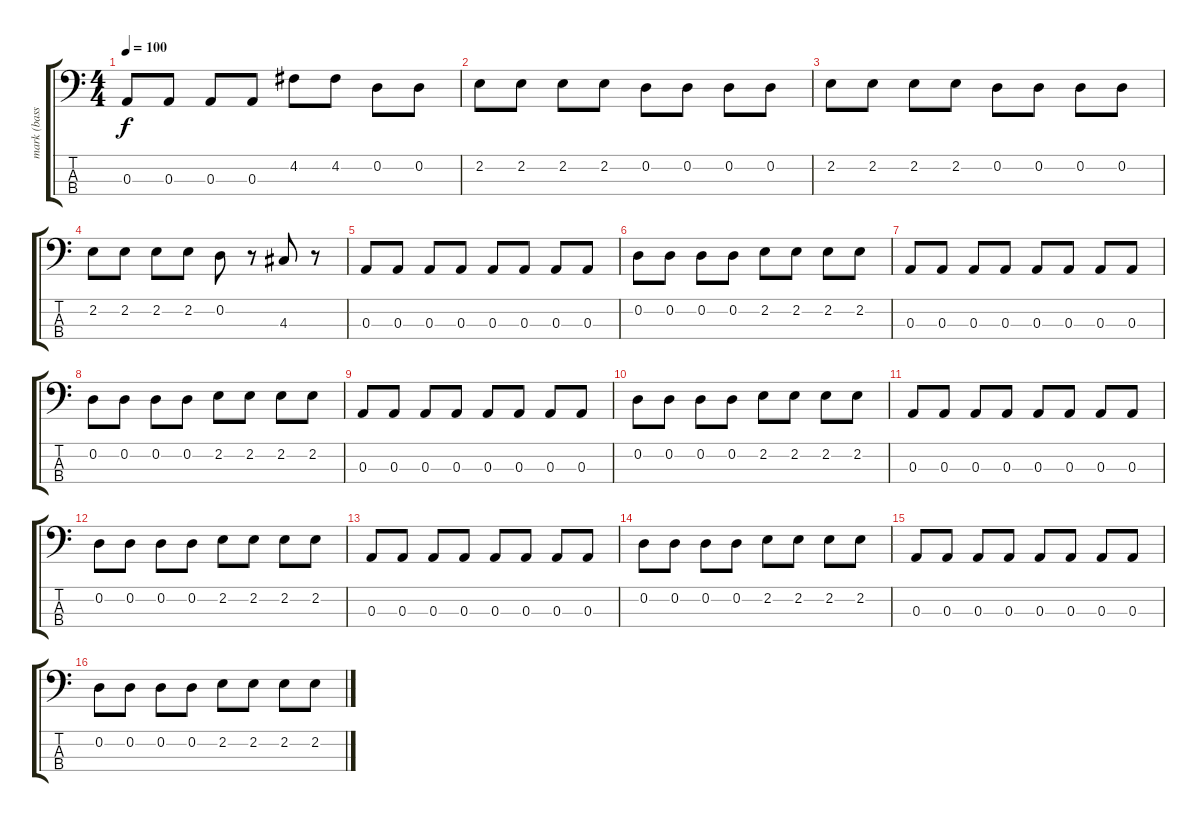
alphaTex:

\track ("mark (bass)" "mark (bass") {instrument electricbasspick}
\staff {score tabs}
\tuning (G2 D2 A1 E1) {hide}
\ts (4 4)
\tempo 100
\clef f4
\ks c
0.3.8{dy f} 0.3.8 0.3.8 0.3.8 4.2.8 4.2.8 0.2.8 0.2.8 |
2.2.8 2.2.8 2.2.8 2.2.8 0.2.8 0.2.8 0.2.8 0.2.8 |
2.2.8 2.2.8 2.2.8 2.2.8 0.2.8 0.2.8 0.2.8 0.2.8 |
2.2.8 2.2.8 2.2.8 2.2.8 0.2.8 r.8 4.3.8 r.8 |
0.3.8 0.3.8 0.3.8 0.3.8 0.3.8 0.3.8 0.3.8 0.3.8 |
0.2.8 0.2.8 0.2.8 0.2.8 2.2.8 2.2.8 2.2.8 2.2.8 |
0.3.8 0.3.8 0.3.8 0.3.8 0.3.8 0.3.8 0.3.8 0.3.8 |
0.2.8 0.2.8 0.2.8 0.2.8 2.2.8 2.2.8 2.2.8 2.2.8 |
0.3.8 0.3.8 0.3.8 0.3.8 0.3.8 0.3.8 0.3.8 0.3.8 |
0.2.8 0.2.8 0.2.8 0.2.8 2.2.8 2.2.8 2.2.8 2.2.8 |
0.3.8 0.3.8 0.3.8 0.3.8 0.3.8 0.3.8 0.3.8 0.3.8 |
0.2.8 0.2.8 0.2.8 0.2.8 2.2.8 2.2.8 2.2.8 2.2.8 |
0.3.8 0.3.8 0.3.8 0.3.8 0.3.8 0.3.8 0.3.8 0.3.8 |
0.2.8 0.2.8 0.2.8 0.2.8 2.2.8 2.2.8 2.2.8 2.2.8 |
0.3.8 0.3.8 0.3.8 0.3.8 0.3.8 0.3.8 0.3.8 0.3.8 |
0.2.8 0.2.8 0.2.8 0.2.8 2.2.8 2.2.8 2.2.8 2.2.8
